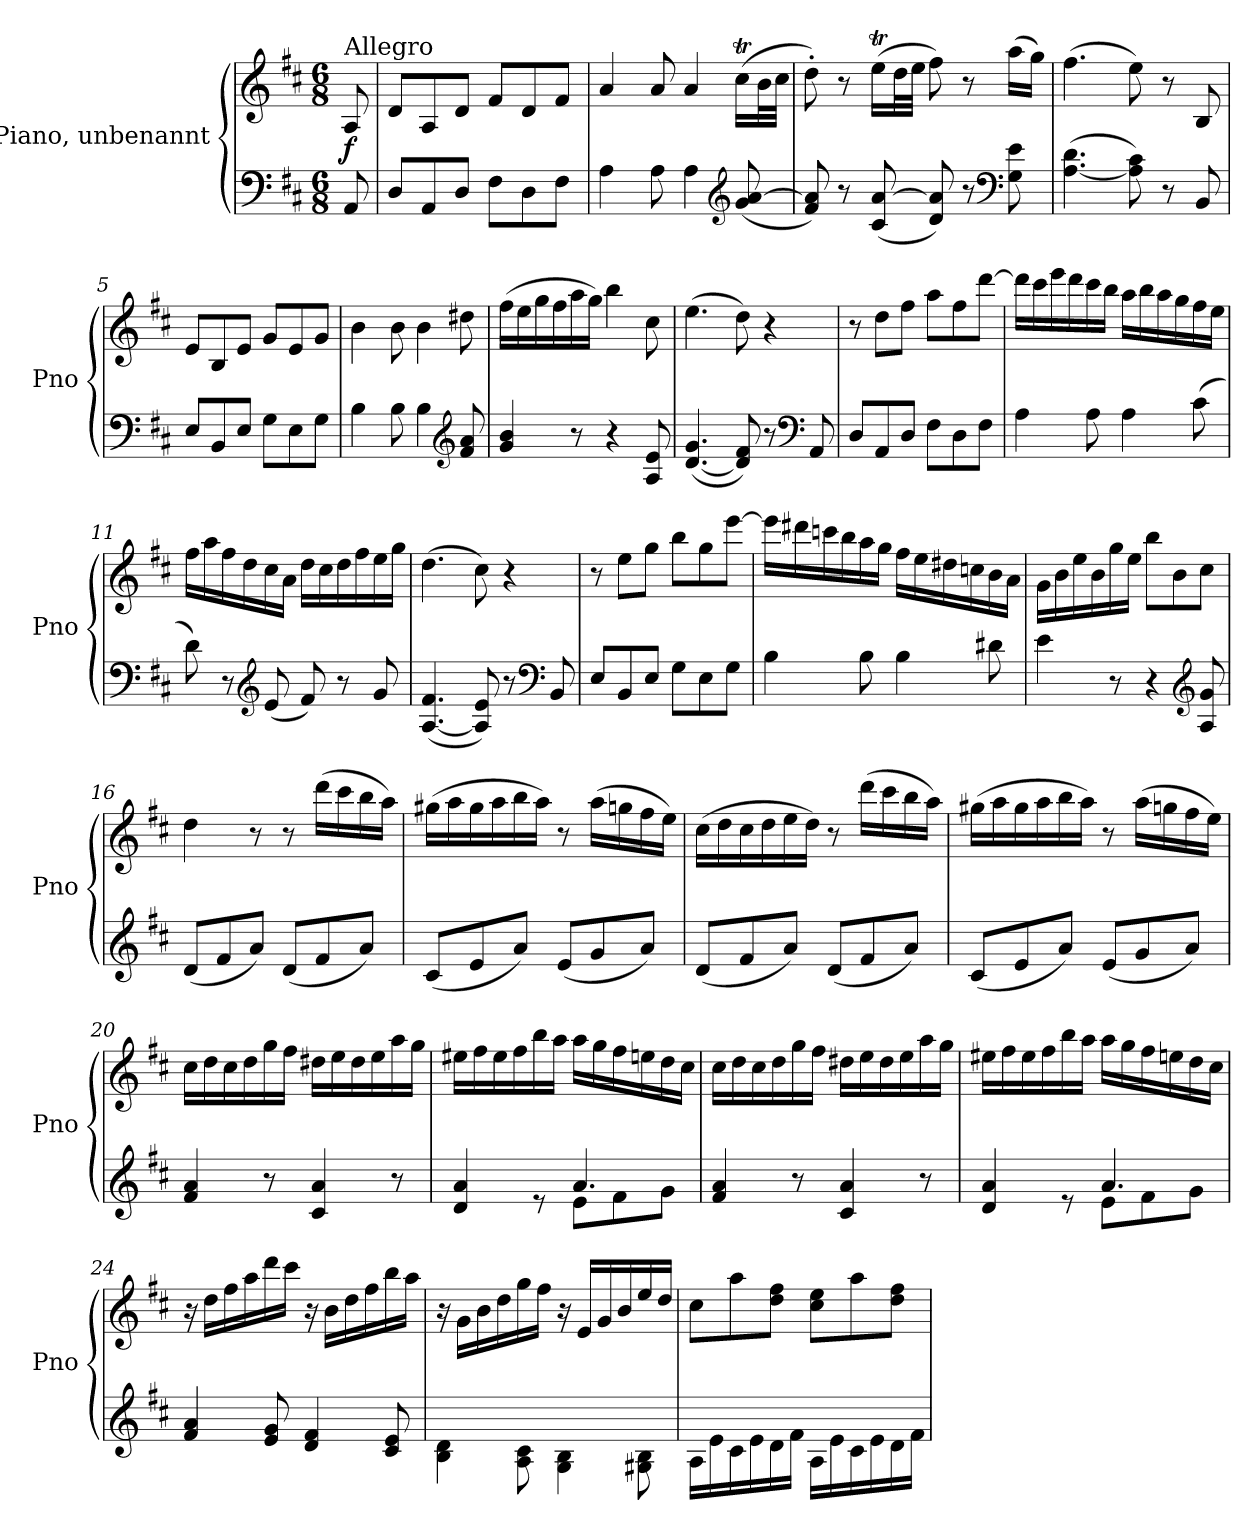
**kern	**kern	**dynam
*part2	*part1	*part1
*staff2	*staff1	*staff1
*I"Piano, unbenannt	*I"Piano, unbenannt	*
*I'Pno	*I'Pno	*
*clefF4	*clefG2	*
*k[f#c#]	*k[f#c#]	*
*M6/8	*M6/8	*
=	=	=
!	!LO:TX:a:t=Allegro	!
!	!	!LO:DY:b
8AA/	8A/	f
=1	=1	=1
8D/L	8d/L	.
8AA/	8A/	.
8D/J	8d/J	.
8F#\L	8f#/L	.
8D\	8d/	.
8F#\J	8f#/J	.
=2	=2	=2
4A\	4a/	.
8A\	8a/	.
4A\	4a/	.
*clefG2	*	*
(<8g/ [8a/	(>16cc#t\LL	.
.	32b\L	.
.	32cc#\JJJ	.
=3	=3	=3
8f#/ 8a/])	8dd'\)	.
8r	8r	.
(<8c#/ [8a/	(>16eeT\LL	.
.	32dd\L	.
.	32ee\JJJ	.
8d/ 8a/])	8ff#\)	.
8r	8r	.
*clefF4	*	*
8G\ 8e\	(>16aa\LL	.
.	16gg\JJ)	.
=4	=4	=4
(>[4.A\ 4.d\	(>4.ff#\	.
8A\] 8c#\)	8ee\)	.
8r	8r	.
8BB/	8B/	.
=5	=5	=5
8E/L	8e/L	.
8BB/	8B/	.
8E/J	8e/J	.
8G\L	8g/L	.
8E\	8e/	.
8G\J	8g/J	.
=6	=6	=6
4B\	4b\	.
8B\	8b\	.
4B\	4b\	.
*clefG2	*	*
8f#/ 8a/	8dd#X\	.
=7	=7	=7
4g/ 4b/	(>16ff#\LL	.
.	16ee\	.
.	16gg\	.
.	16ff#\	.
8r	16aa\	.
.	16gg\JJ)	.
4r	4bb\	.
8A/ 8e/	8cc#\	.
=8	=8	=8
(>[4.d/ 4.g/	(>4.ee\	.
8d/] 8f#/)	8dd\)	.
8r	4r	.
*clefF4	*	*
8AA/	.	.
=9	=9	=9
8D/L	8r	.
8AA/	8dd\L	.
8D/J	8ff#\J	.
8F#\L	8aa\L	.
8D\	8ff#\	.
8F#\J	[8ddd\J	.
=10	=10	=10
4A\	16ddd\LL]	.
.	16ccc#\	.
.	16eee\	.
.	16ddd\	.
8A\	16ccc#\	.
.	16bb\JJ	.
4A\	16aa\LL	.
.	16bb\	.
.	16aa\	.
.	16gg\	.
(>8c#\	16ff#\	.
.	16ee\JJ	.
=11	=11	=11
8d\)	16ff#\LL	.
.	16aa\	.
8r	16ff#\	.
.	16dd\	.
*clefG2	*	*
(<8e/	16cc#\	.
.	16a\JJ	.
8f#/)	16dd\LL	.
.	16cc#\	.
8r	16dd\	.
.	16ff#\	.
8g/	16ee\	.
.	16gg\JJ	.
=12	=12	=12
(>[4.A/ 4.f#/	(>4.dd\	.
8A/] 8e/)	8cc#\)	.
8r	4r	.
*clefF4	*	*
8BB/	.	.
=13	=13	=13
8E/L	8r	.
8BB/	8ee\L	.
8E/J	8gg\J	.
8G\L	8bb\L	.
8E\	8gg\	.
8G\J	[8eee\J	.
=14	=14	=14
4B\	16eee\LL]	.
.	16ddd#X\	.
.	16cccn\	.
.	16bb\	.
8B\	16aa\	.
.	16gg\JJ	.
4B\	16ff#\LL	.
.	16ee\	.
.	16dd#X\	.
.	16ccn\	.
8d#X\	16b\	.
.	16a\JJ	.
=15	=15	=15
4e\	16g\LL	.
.	16b\	.
.	16ee\	.
.	16b\	.
8r	16gg\	.
.	16ee\JJ	.
4r	8bb\L	.
.	8b\	.
*clefG2	*	*
8A/ 8g/	8cc#\J	.
=16	=16	=16
(<8d/L	4dd\	.
8f#/	.	.
8a/J)	8r	.
(<8d/L	8r	.
8f#/	(>16ddd\LL	.
.	16ccc#\	.
8a/J)	16bb\	.
.	16aa\JJ)	.
=17	=17	=17
(<8c#/L	(>16gg#X\LL	.
.	16aa\	.
8e/	16gg#\	.
.	16aa\	.
8a/J)	16bb\	.
.	16aa\JJ)	.
(<8e/L	8r	.
8g/	(>16aa\LL	.
.	16ggn\	.
8a/J)	16ff#\	.
.	16ee\JJ)	.
=18	=18	=18
(<8d/L	(>16cc#\LL	.
.	16dd\	.
8f#/	16cc#\	.
.	16dd\	.
8a/J)	16ee\	.
.	16dd\JJ)	.
(<8d/L	8r	.
8f#/	(>16ddd\LL	.
.	16ccc#\	.
8a/J)	16bb\	.
.	16aa\JJ)	.
=19	=19	=19
(<8c#/L	(>16gg#X\LL	.
.	16aa\	.
8e/	16gg#\	.
.	16aa\	.
8a/J)	16bb\	.
.	16aa\JJ)	.
(<8e/L	8r	.
8g/	(>16aa\LL	.
.	16ggn\	.
8a/J)	16ff#\	.
.	16ee\JJ)	.
=20	=20	=20
4f#/ 4a/	16cc#\LL	.
.	16dd\	.
.	16cc#\	.
.	16dd\	.
8r	16gg\	.
.	16ff#\JJ	.
4c#/ 4a/	16dd#X\LL	.
.	16ee\	.
.	16dd#\	.
.	16ee\	.
8r	16aa\	.
.	16gg\JJ	.
=21	=21	=21
*^	*	*
4d/ 4a/	4.ryy	16ee#X\LL	.
.	.	16ff#\	.
.	.	16ee#\	.
.	.	16ff#\	.
8re	.	16bb\	.
.	.	16aa\JJ	.
4.a/	8e\L	16aa\LL	.
.	.	16gg\	.
.	8f#\	16ff#\	.
.	.	16een\	.
.	8g\J	16dd\	.
.	.	16cc#\JJ	.
*v	*v	*	*
=22	=22	=22
4f#/ 4a/	16cc#\LL	.
.	16dd\	.
.	16cc#\	.
.	16dd\	.
8r	16gg\	.
.	16ff#\JJ	.
4c#/ 4a/	16dd#X\LL	.
.	16ee\	.
.	16dd#\	.
.	16ee\	.
8r	16aa\	.
.	16gg\JJ	.
=23	=23	=23
*^	*	*
4d/ 4a/	4.ryy	16ee#X\LL	.
.	.	16ff#\	.
.	.	16ee#\	.
.	.	16ff#\	.
8re	.	16bb\	.
.	.	16aa\JJ	.
4.a/	8e\L	16aa\LL	.
.	.	16gg\	.
.	8f#\	16ff#\	.
.	.	16een\	.
.	8g\J	16dd\	.
.	.	16cc#\JJ	.
*v	*v	*	*
=24	=24	=24
4f#/ 4a/	16r	.
.	16dd\LL	.
.	16ff#\	.
.	16aa\	.
8e/ 8g/	16ddd\	.
.	16ccc#\JJ	.
4d/ 4f#/	16r	.
.	16b\LL	.
.	16dd\	.
.	16ff#\	.
8c#/ 8e/	16bb\	.
.	16aa\JJ	.
=25	=25	=25
4B\ 4d\	16r	.
.	16g\LL	.
.	16b\	.
.	16dd\	.
8A\ 8c#\	16gg\	.
.	16ff#\JJ	.
4G\ 4B\	16r	.
.	16e/LL	.
.	16g/	.
.	16b/	.
8G#X\ 8B\	16ee/	.
.	16dd/JJ	.
=26	=26	=26
16A\LL	8cc#\L	.
16e\	.	.
16c#\	8aa\	.
16e\	.	.
16d\	8dd\ 8ff#\J	.
16f#\JJ	.	.
16A\LL	8cc#\ 8ee\L	.
16e\	.	.
16c#\	8aa\	.
16e\	.	.
16d\	8dd\ 8ff#\J	.
16f#\JJ	.	.
=	=	=
*-	*-	*-
